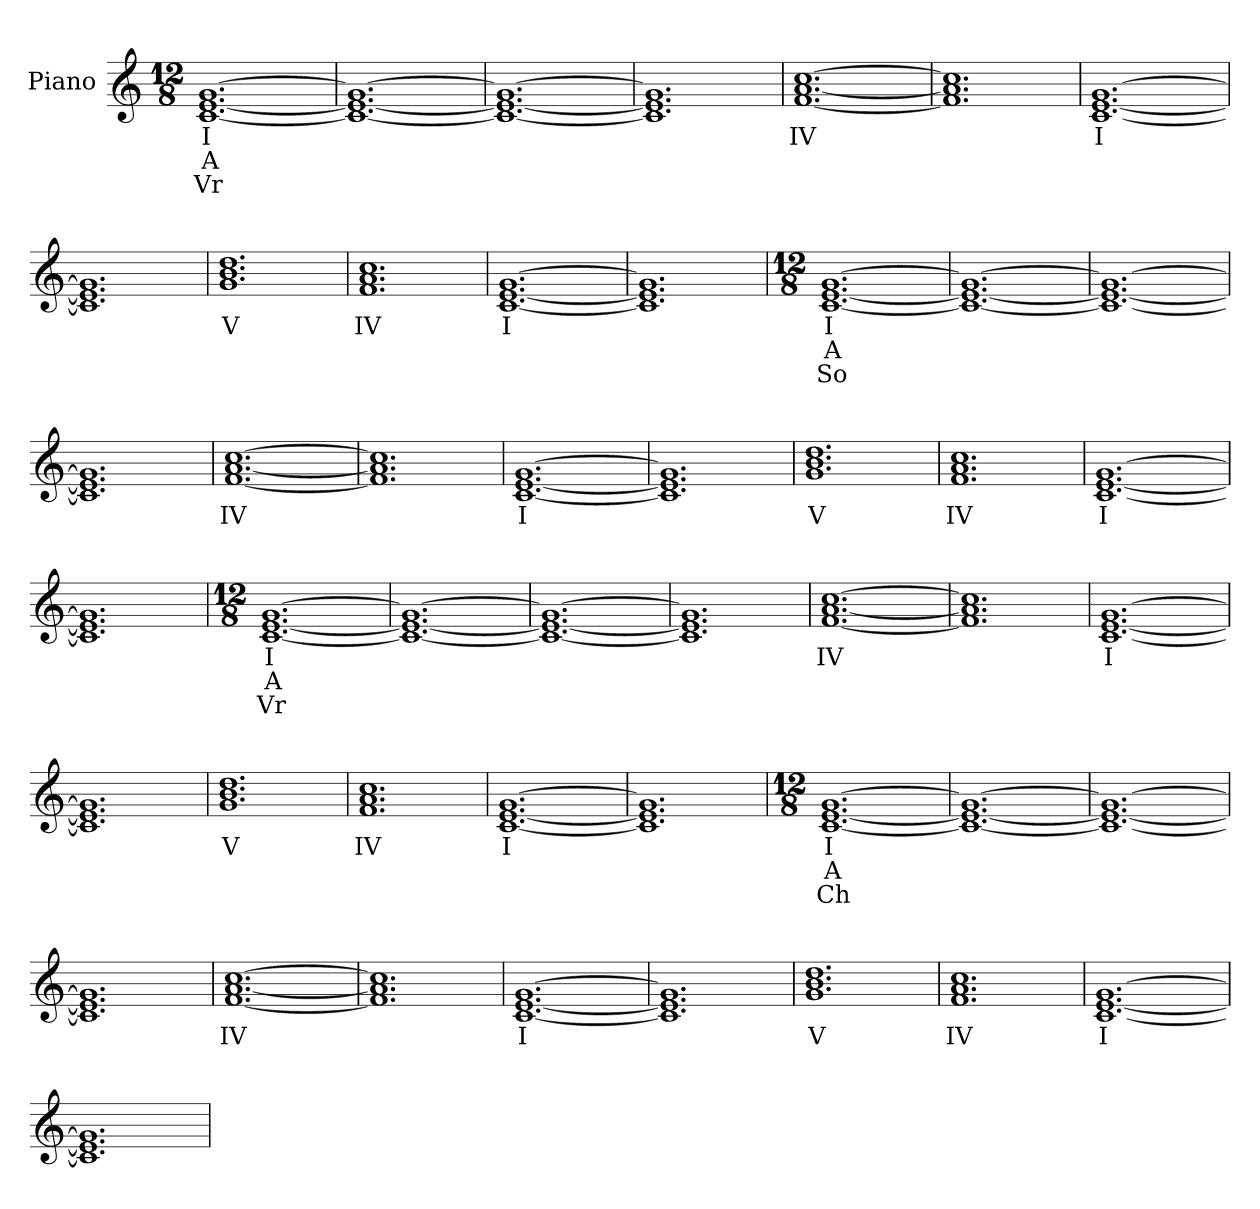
**kern	**text	**text	**text
*part1	*part1	*part1	*part1
*staff1	*staff1	*staff1	*staff1
*I"Piano	*	*	*
*I'Pno	*	*	*
*k[]	*	*	*
*C:	*	*	*
*M12/8	*	*	*
=	=	=	=
[1.c [1.e [1.g	I	A	Vr
=	=	=	=
*k[]	*	*	*
*C:	*	*	*
1.c_ 1.e_ 1.g_	.	.	.
=	=	=	=
*k[]	*	*	*
*C:	*	*	*
1.c_ 1.e_ 1.g_	.	.	.
=	=	=	=
*k[]	*	*	*
*C:	*	*	*
1.c] 1.e] 1.g]	.	.	.
=	=	=	=
*k[]	*	*	*
*C:	*	*	*
[1.f [1.a [1.cc	IV	.	.
=	=	=	=
*k[]	*	*	*
*C:	*	*	*
1.f] 1.a] 1.cc]	.	.	.
=	=	=	=
*k[]	*	*	*
*C:	*	*	*
[1.c [1.e [1.g	I	.	.
=	=	=	=
*k[]	*	*	*
*C:	*	*	*
1.c] 1.e] 1.g]	.	.	.
=	=	=	=
*k[]	*	*	*
*C:	*	*	*
1.g 1.b 1.dd	V	.	.
=	=	=	=
*k[]	*	*	*
*C:	*	*	*
1.f 1.a 1.cc	IV	.	.
=	=	=	=
*k[]	*	*	*
*C:	*	*	*
[1.c [1.e [1.g	I	.	.
=	=	=	=
*k[]	*	*	*
*C:	*	*	*
1.c] 1.e] 1.g]	.	.	.
=	=	=	=
*k[]	*	*	*
*C:	*	*	*
*M12/8	*	*	*
[1.c [1.e [1.g	I	A	So
=	=	=	=
*k[]	*	*	*
*C:	*	*	*
1.c_ 1.e_ 1.g_	.	.	.
=	=	=	=
*k[]	*	*	*
*C:	*	*	*
1.c_ 1.e_ 1.g_	.	.	.
=	=	=	=
*k[]	*	*	*
*C:	*	*	*
1.c] 1.e] 1.g]	.	.	.
=	=	=	=
*k[]	*	*	*
*C:	*	*	*
[1.f [1.a [1.cc	IV	.	.
=	=	=	=
*k[]	*	*	*
*C:	*	*	*
1.f] 1.a] 1.cc]	.	.	.
=	=	=	=
*k[]	*	*	*
*C:	*	*	*
[1.c [1.e [1.g	I	.	.
=	=	=	=
*k[]	*	*	*
*C:	*	*	*
1.c] 1.e] 1.g]	.	.	.
=	=	=	=
*k[]	*	*	*
*C:	*	*	*
1.g 1.b 1.dd	V	.	.
=	=	=	=
*k[]	*	*	*
*C:	*	*	*
1.f 1.a 1.cc	IV	.	.
=	=	=	=
*k[]	*	*	*
*C:	*	*	*
[1.c [1.e [1.g	I	.	.
=	=	=	=
*k[]	*	*	*
*C:	*	*	*
1.c] 1.e] 1.g]	.	.	.
=	=	=	=
*k[]	*	*	*
*C:	*	*	*
*M12/8	*	*	*
[1.c [1.e [1.g	I	A	Vr
=	=	=	=
*k[]	*	*	*
*C:	*	*	*
1.c_ 1.e_ 1.g_	.	.	.
=	=	=	=
*k[]	*	*	*
*C:	*	*	*
1.c_ 1.e_ 1.g_	.	.	.
=	=	=	=
*k[]	*	*	*
*C:	*	*	*
1.c] 1.e] 1.g]	.	.	.
=	=	=	=
*k[]	*	*	*
*C:	*	*	*
[1.f [1.a [1.cc	IV	.	.
=	=	=	=
*k[]	*	*	*
*C:	*	*	*
1.f] 1.a] 1.cc]	.	.	.
=	=	=	=
*k[]	*	*	*
*C:	*	*	*
[1.c [1.e [1.g	I	.	.
=	=	=	=
*k[]	*	*	*
*C:	*	*	*
1.c] 1.e] 1.g]	.	.	.
=	=	=	=
*k[]	*	*	*
*C:	*	*	*
1.g 1.b 1.dd	V	.	.
=	=	=	=
*k[]	*	*	*
*C:	*	*	*
1.f 1.a 1.cc	IV	.	.
=	=	=	=
*k[]	*	*	*
*C:	*	*	*
[1.c [1.e [1.g	I	.	.
=	=	=	=
*k[]	*	*	*
*C:	*	*	*
1.c] 1.e] 1.g]	.	.	.
=	=	=	=
*k[]	*	*	*
*C:	*	*	*
*M12/8	*	*	*
[1.c [1.e [1.g	I	A	Ch
=	=	=	=
*k[]	*	*	*
*C:	*	*	*
1.c_ 1.e_ 1.g_	.	.	.
=	=	=	=
*k[]	*	*	*
*C:	*	*	*
1.c_ 1.e_ 1.g_	.	.	.
=	=	=	=
*k[]	*	*	*
*C:	*	*	*
1.c] 1.e] 1.g]	.	.	.
=	=	=	=
*k[]	*	*	*
*C:	*	*	*
[1.f [1.a [1.cc	IV	.	.
=	=	=	=
*k[]	*	*	*
*C:	*	*	*
1.f] 1.a] 1.cc]	.	.	.
=	=	=	=
*k[]	*	*	*
*C:	*	*	*
[1.c [1.e [1.g	I	.	.
=	=	=	=
*k[]	*	*	*
*C:	*	*	*
1.c] 1.e] 1.g]	.	.	.
=	=	=	=
*k[]	*	*	*
*C:	*	*	*
1.g 1.b 1.dd	V	.	.
=	=	=	=
*k[]	*	*	*
*C:	*	*	*
1.f 1.a 1.cc	IV	.	.
=	=	=	=
*k[]	*	*	*
*C:	*	*	*
[1.c [1.e [1.g	I	.	.
=	=	=	=
*k[]	*	*	*
*C:	*	*	*
1.c] 1.e] 1.g]	.	.	.
=	=	=	=
*-	*-	*-	*-
